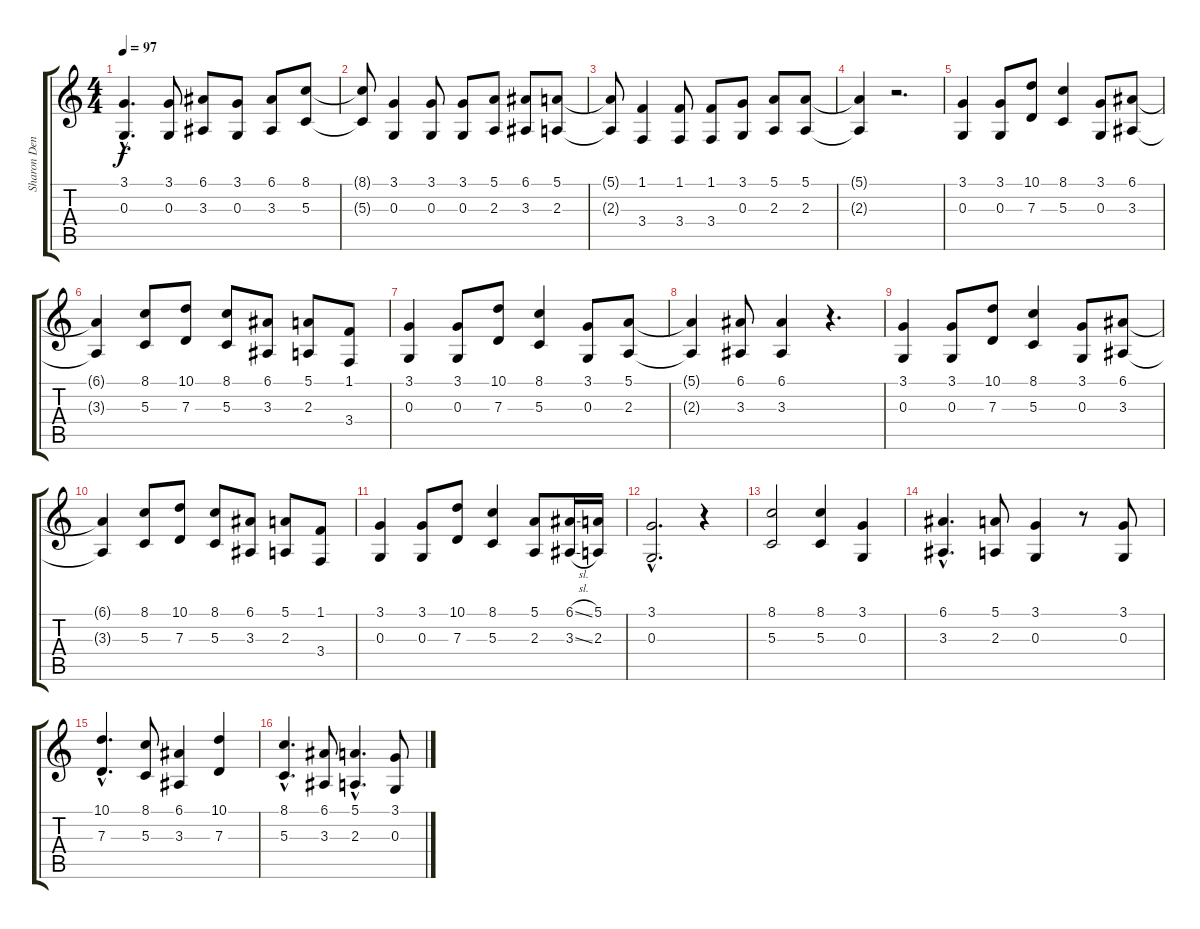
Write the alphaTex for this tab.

\track ("Sharon Den Adel (Vocal)" "Sharon Den") {instrument lead2sawtooth}
\staff {score tabs}
\tuning (E4 B3 G3 D3 A2 E2) {hide}
\ts (4 4)
\tempo 97
\clef g2
\ks c
(3.1{hac} 0.3{hac}).4{d dy f} (3.1 0.3).8 (6.1 3.3).8 (3.1 0.3).8 (6.1 3.3).8 (8.1 5.3).8 |
(8.1{t} 5.3{t}).8 (3.1 0.3).4 (3.1 0.3).8 (3.1 0.3).8 (5.1 2.3).8 (6.1 3.3).8 (5.1 2.3).8 |
(5.1{t} 2.3{t}).8 (1.1 3.4).4 (1.1 3.4).8 (1.1 3.4).8 (3.1 0.3).8 (5.1 2.3).8 (5.1 2.3).8 |
(5.1{t} 2.3{t}).4 r.2{d} |
(3.1 0.3).4 (3.1 0.3).8 (10.1 7.3).8 (8.1 5.3).4 (3.1 0.3).8 (6.1 3.3).8 |
(6.1{t} 3.3{t}).4 (8.1 5.3).8 (10.1 7.3).8 (8.1 5.3).8 (6.1 3.3).8 (5.1 2.3).8 (1.1 3.4).8 |
(3.1 0.3).4 (3.1 0.3).8 (10.1 7.3).8 (8.1 5.3).4 (3.1 0.3).8 (5.1 2.3).8 |
(5.1{t} 2.3{t}).4 (6.1 3.3).8 (6.1 3.3).4 r.4{d} |
(3.1 0.3).4 (3.1 0.3).8 (10.1 7.3).8 (8.1 5.3).4 (3.1 0.3).8 (6.1 3.3).8 |
(6.1{t} 3.3{t}).4 (8.1 5.3).8 (10.1 7.3).8 (8.1 5.3).8 (6.1 3.3).8 (5.1 2.3).8 (1.1 3.4).8 |
(3.1 0.3).4 (3.1 0.3).8 (10.1 7.3).8 (8.1 5.3).4 (5.1 2.3).8 (6.1{sl} 3.3{sl}).16 (5.1 2.3).16 |
(3.1{hac} 0.3{hac}).2{d} r.4 |
(8.1 5.3).2 (8.1 5.3).4 (3.1 0.3).4 |
(6.1{hac} 3.3{hac}).4{d} (5.1 2.3).8 (3.1 0.3).4 r.8 (3.1 0.3).8 |
(10.1{hac} 7.3{hac}).4{d} (8.1 5.3).8 (6.1 3.3).4 (10.1 7.3).4 |
(8.1{hac} 5.3{hac}).4{d} (6.1 3.3).8 (5.1{hac} 2.3{hac}).4{d} (3.1 0.3).8
